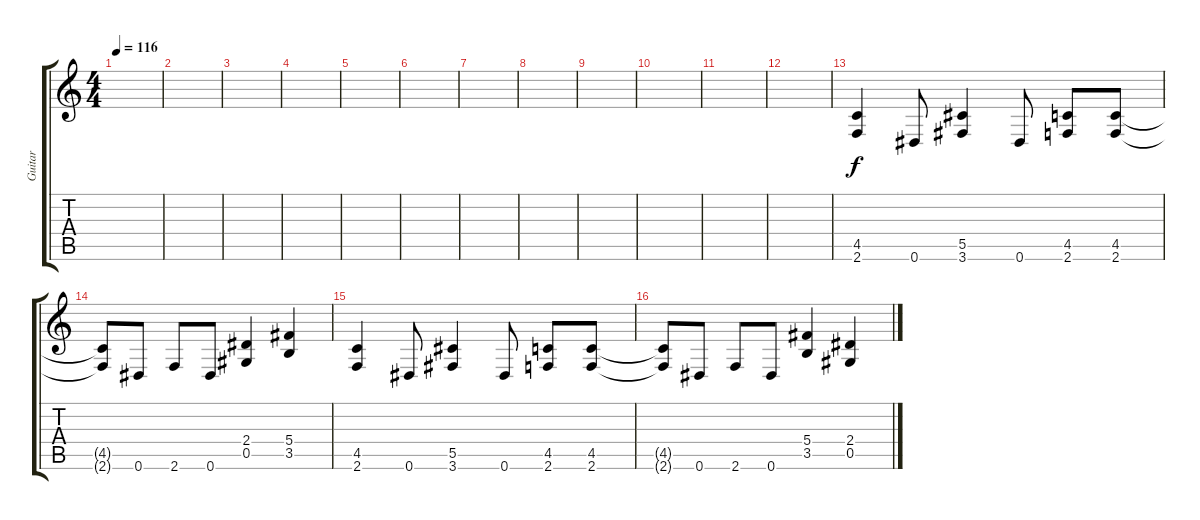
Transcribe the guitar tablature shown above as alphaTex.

\track ("Guitar" "Guitar") {instrument distortionguitar}
\staff {score tabs}
\tuning (Eb4 Bb3 Gb3 Db3 Ab2 Eb2) {hide}
\ts (4 4)
\tempo 116
\clef g2
\ks c
|
|
|
|
|
|
|
|
|
|
|
|
(4.5 2.6).4 0.6.8 (5.5 3.6).4 0.6.8 (4.5 2.6).8 (4.5 2.6).8 |
(4.5{t} 2.6{t}).8 0.6.8 2.6.8 0.6.8 (2.4 0.5).4 (5.4 3.5).4 |
(4.5 2.6).4 0.6.8 (5.5 3.6).4 0.6.8 (4.5 2.6).8 (4.5 2.6).8 |
(4.5{t} 2.6{t}).8 0.6.8 2.6.8 0.6.8 (5.4 3.5).4 (2.4 0.5).4
